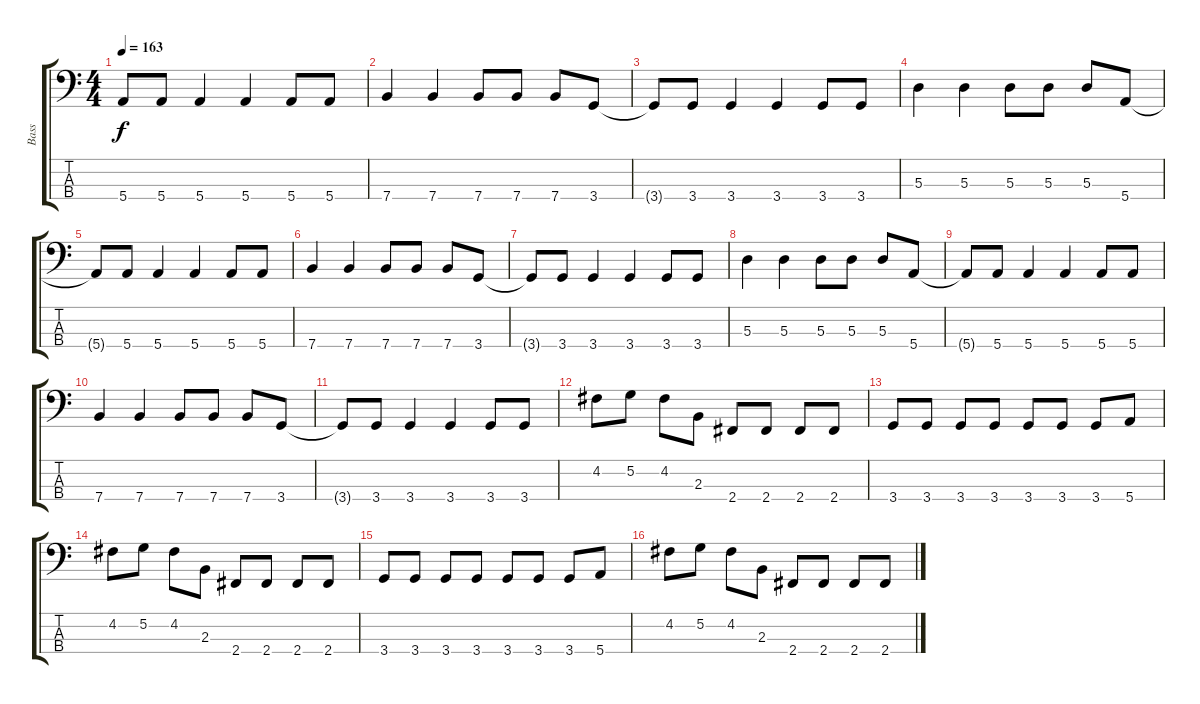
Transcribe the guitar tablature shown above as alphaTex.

\track ("Bass" "Bass") {instrument electricbasspick}
\staff {score tabs}
\tuning (G2 D2 A1 E1) {hide}
\ts (4 4)
\tempo 163
\clef f4
\ks c
5.4{t}.8{dy f} 5.4.8 5.4.4 5.4.4 5.4.8 5.4.8 |
7.4.4 7.4.4 7.4.8 7.4.8 7.4.8 3.4.8 |
3.4{t}.8 3.4.8 3.4.4 3.4.4 3.4.8 3.4.8 |
5.3.4 5.3.4 5.3.8 5.3.8 5.3.8 5.4.8 |
5.4{t}.8 5.4.8 5.4.4 5.4.4 5.4.8 5.4.8 |
7.4.4 7.4.4 7.4.8 7.4.8 7.4.8 3.4.8 |
3.4{t}.8 3.4.8 3.4.4 3.4.4 3.4.8 3.4.8 |
5.3.4 5.3.4 5.3.8 5.3.8 5.3.8 5.4.8 |
5.4{t}.8 5.4.8 5.4.4 5.4.4 5.4.8 5.4.8 |
7.4.4 7.4.4 7.4.8 7.4.8 7.4.8 3.4.8 |
3.4{t}.8 3.4.8 3.4.4 3.4.4 3.4.8 3.4.8 |
4.2.8 5.2.8 4.2.8 2.3.8 2.4.8 2.4.8 2.4.8 2.4.8 |
3.4.8 3.4.8 3.4.8 3.4.8 3.4.8 3.4.8 3.4.8 5.4.8 |
4.2.8 5.2.8 4.2.8 2.3.8 2.4.8 2.4.8 2.4.8 2.4.8 |
3.4.8 3.4.8 3.4.8 3.4.8 3.4.8 3.4.8 3.4.8 5.4.8 |
4.2.8 5.2.8 4.2.8 2.3.8 2.4.8 2.4.8 2.4.8 2.4.8
